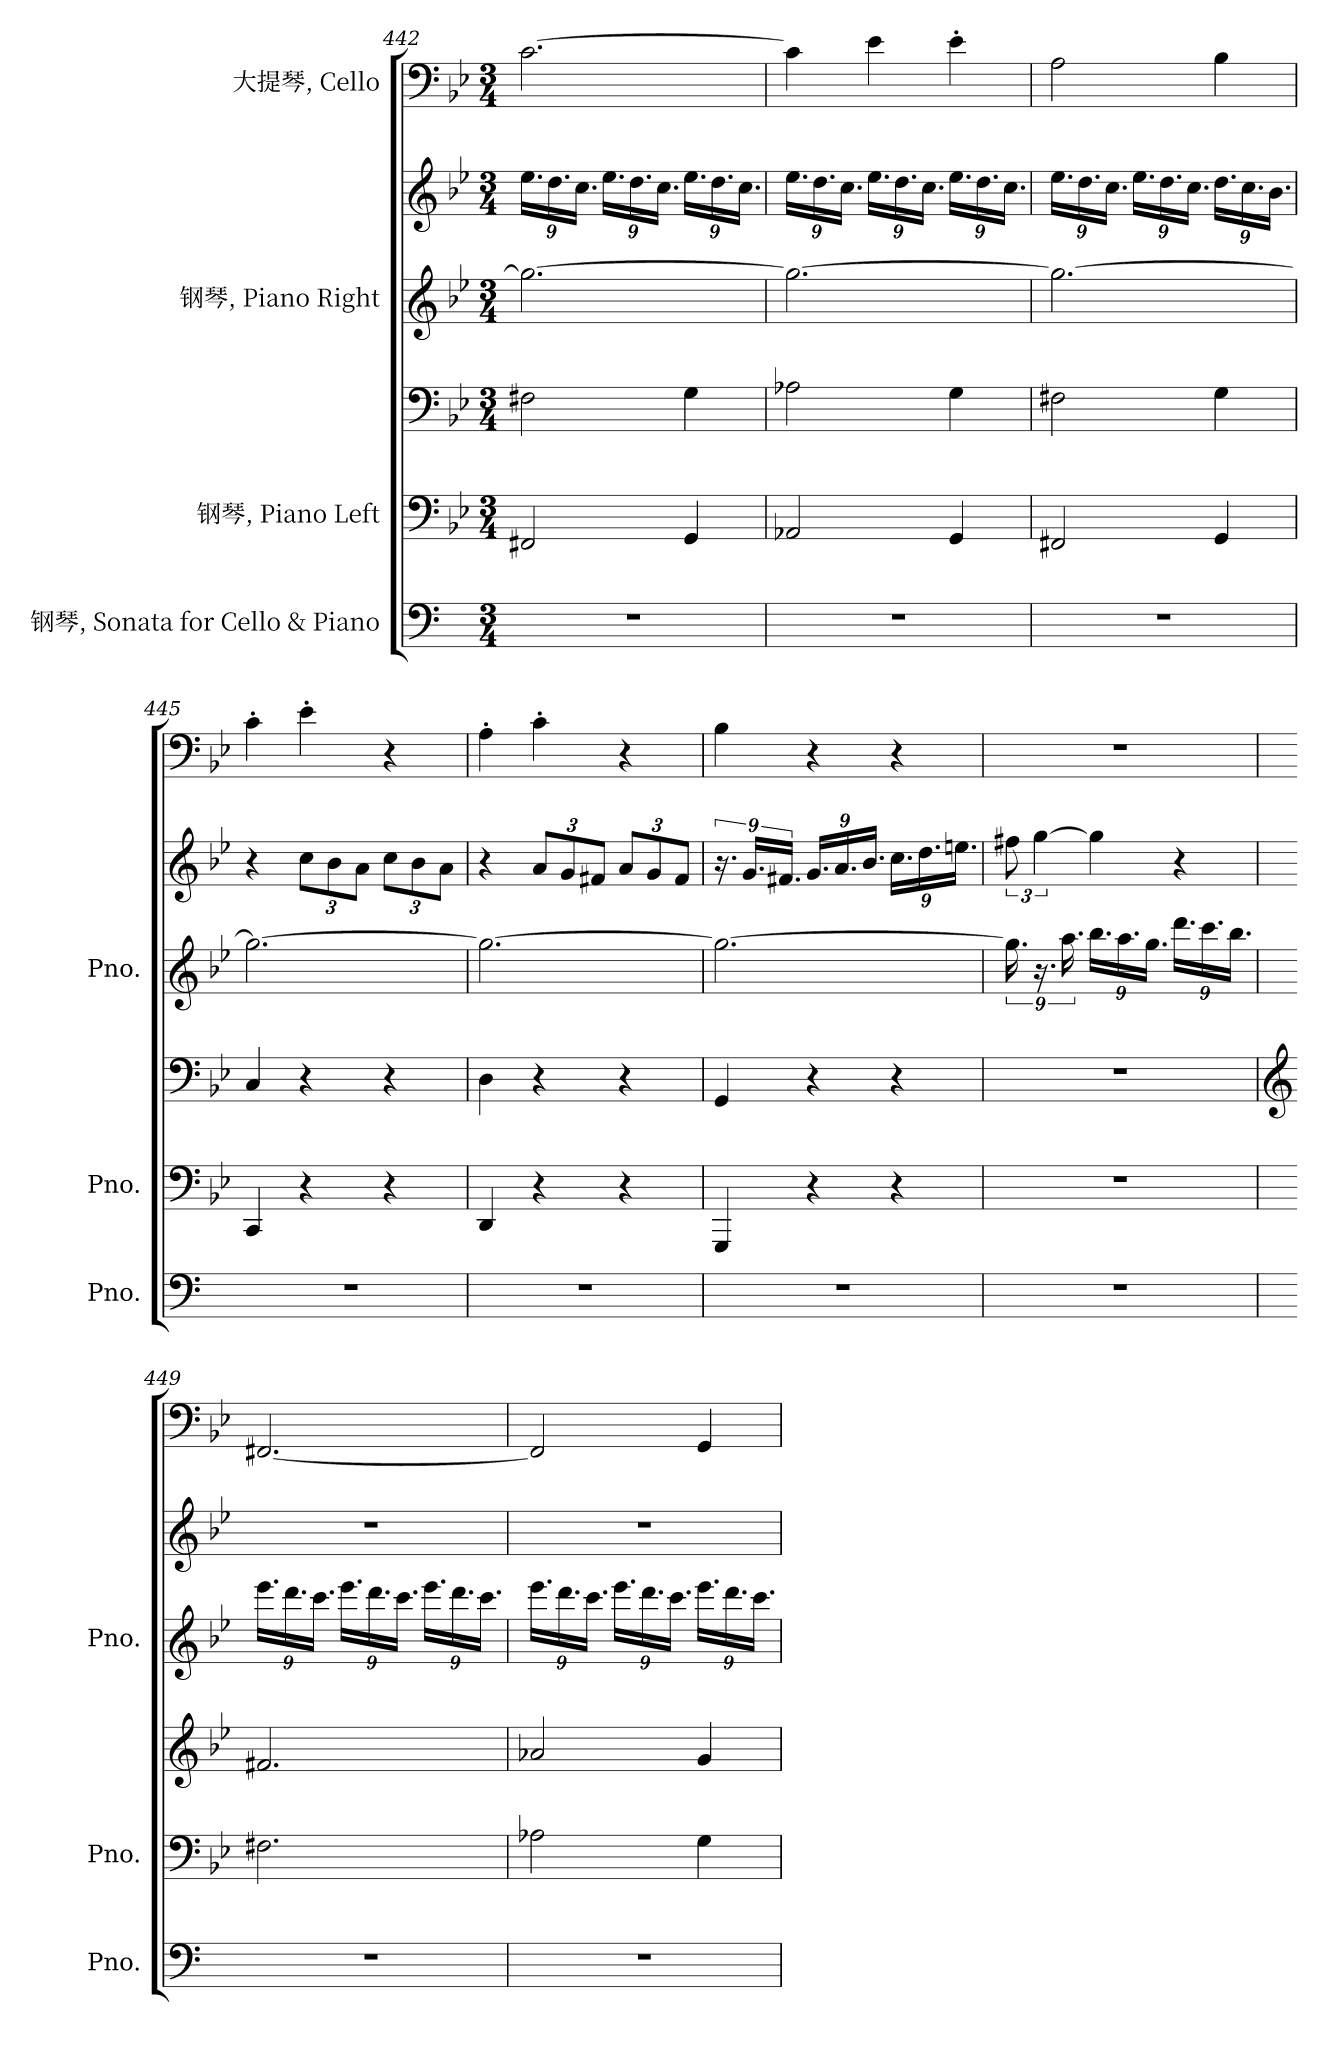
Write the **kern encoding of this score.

**kern	**kern	**kern	**kern	**kern	**kern
*part4	*part3	*part3	*part2	*part2	*part1
*staff6	*staff5	*staff4	*staff3	*staff2	*staff1
*I"钢琴, Sonata for Cello &amp; Piano	*I"钢琴, Piano Left	*	*I"钢琴, Piano Right	*	*I"大提琴, Cello
*I'Pno.	*I'Pno.	*	*I'Pno.	*	*
*clefF4	*clefF4	*clefF4	*clefG2	*clefG2	*clefF4
*k[]	*k[b-e-]	*k[b-e-]	*k[b-e-]	*k[b-e-]	*k[b-e-]
*M3/4	*M3/4	*M3/4	*M3/4	*M3/4	*M3/4
*	*	*	*	*Xbrackettup	*
=442	=442	=442	=442	=442	=442
2.r	2FF#X/	2F#X\	2.gg\_	18.ee-\LL	[2.c\
.	.	.	.	18.dd\	.
.	.	.	.	18.cc\JJ	.
.	.	.	.	18.ee-\LL	.
.	.	.	.	18.dd\	.
.	.	.	.	18.cc\JJ	.
.	4GG/	4G\	.	18.ee-\LL	.
.	.	.	.	18.dd\	.
.	.	.	.	18.cc\JJ	.
=443	=443	=443	=443	=443	=443
2.r	2AA-X/	2A-X\	2.gg\_	18.ee-\LL	4c\]
.	.	.	.	18.dd\	.
.	.	.	.	18.cc\JJ	.
.	.	.	.	18.ee-\LL	4e-\
.	.	.	.	18.dd\	.
.	.	.	.	18.cc\JJ	.
.	4GG/	4G\	.	18.ee-\LL	4e-'\
.	.	.	.	18.dd\	.
.	.	.	.	18.cc\JJ	.
!!LO:LB:g=z
=444	=444	=444	=444	=444	=444
2.r	2FF#X/	2F#X\	2.gg\_	18.ee-\LL	2A\
.	.	.	.	18.dd\	.
.	.	.	.	18.cc\JJ	.
.	.	.	.	18.ee-\LL	.
.	.	.	.	18.dd\	.
.	.	.	.	18.cc\JJ	.
.	4GG/	4G\	.	18.dd\LL	4B-\
.	.	.	.	18.cc\	.
.	.	.	.	18.b-\JJ	.
=445	=445	=445	=445	=445	=445
2.r	4CC/	4C/	2.gg\_	4r	4c'\
.	4r	4r	.	12cc\L	4e-'\
.	.	.	.	12b-\	.
.	.	.	.	12a\J	.
.	4r	4r	.	12cc\L	4r
.	.	.	.	12b-\	.
.	.	.	.	12a\J	.
=446	=446	=446	=446	=446	=446
2.r	4DD/	4D\	2.gg\_	4r	4A'\
.	4r	4r	.	12a/L	4c'\
.	.	.	.	12g/	.
.	.	.	.	12f#X/J	.
.	4r	4r	.	12a/L	4r
.	.	.	.	12g/	.
.	.	.	.	12f#/J	.
!!LO:PB:g=z
=447	=447	=447	=447	=447	=447
*	*	*	*	*brackettup	*
2.r	4GGG/	4GG/	2.gg\_	18.r	4B-\
.	.	.	.	18.g/LL	.
.	.	.	.	18.f#X/JJ	.
.	4r	4r	.	18.g/LL	4r
.	.	.	.	18.a/	.
.	.	.	.	18.b-/JJ	.
.	4r	4r	.	18.cc\LL	4r
.	.	.	.	18.dd\	.
.	.	.	.	18.een\JJ	.
=448	=448	=448	=448	=448	=448
2.r	2.r	2.r	18.gg\]	12ff#X\	2.r
.	.	.	18.r	[6gg\	.
.	.	.	18.aa\	.	.
.	.	.	18.bb-\LL	4gg\]	.
.	.	.	18.aa\	.	.
.	.	.	18.gg\JJ	.	.
.	.	.	18.ddd\LL	4r	.
.	.	.	18.ccc\	.	.
.	.	.	18.bb-\JJ	.	.
!!LO:LB:g=z
=449	=449	=449	=449	=449	=449
*	*	*clefG2	*	*	*
*	*	*	*Xbrackettup	*	*
2.r	2.F#X\	2.f#X/	18.eee-\LL	2.r	[2.FF#X/
.	.	.	18.ddd\	.	.
.	.	.	18.ccc\JJ	.	.
.	.	.	18.eee-\LL	.	.
.	.	.	18.ddd\	.	.
.	.	.	18.ccc\JJ	.	.
.	.	.	18.eee-\LL	.	.
.	.	.	18.ddd\	.	.
.	.	.	18.ccc\JJ	.	.
=450	=450	=450	=450	=450	=450
2.r	2A-X\	2a-X/	18.eee-\LL	2.r	2FF#/]
.	.	.	18.ddd\	.	.
.	.	.	18.ccc\JJ	.	.
.	.	.	18.eee-\LL	.	.
.	.	.	18.ddd\	.	.
.	.	.	18.ccc\JJ	.	.
.	4G\	4g/	18.eee-\LL	.	4GG/
.	.	.	18.ddd\	.	.
.	.	.	18.ccc\JJ	.	.
=	=	=	=	=	=
*-	*-	*-	*-	*-	*-
